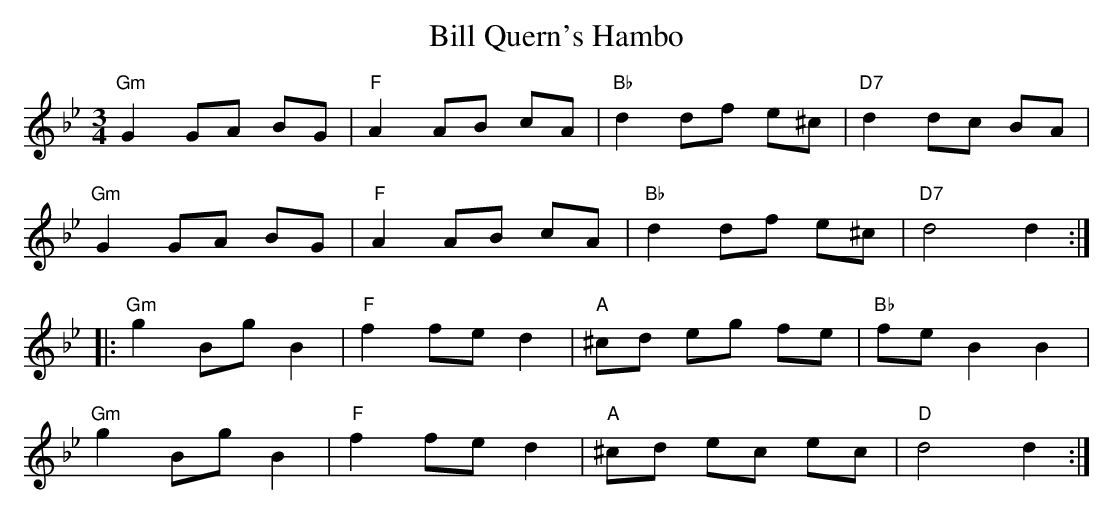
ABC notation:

X:1
T:Bill Quern's Hambo
M:3/4
L:1/8
K:Gm
"Gm"G2GA BG|"F"A2AB cA|"Bb"d2df e^c|"D7"d2dc BA|
"Gm"G2GA BG|"F"A2AB cA|"Bb"d2df e^c|"D7"d4d2:|æ
|:"Gm"g2BgB2|"F"f2fed2|"A"^cd eg fe|"Bb"fe B2B2|
"Gm"g2BgB2|"F"f2fed2|"A"^cd ec ec|"D"d4d2:|
